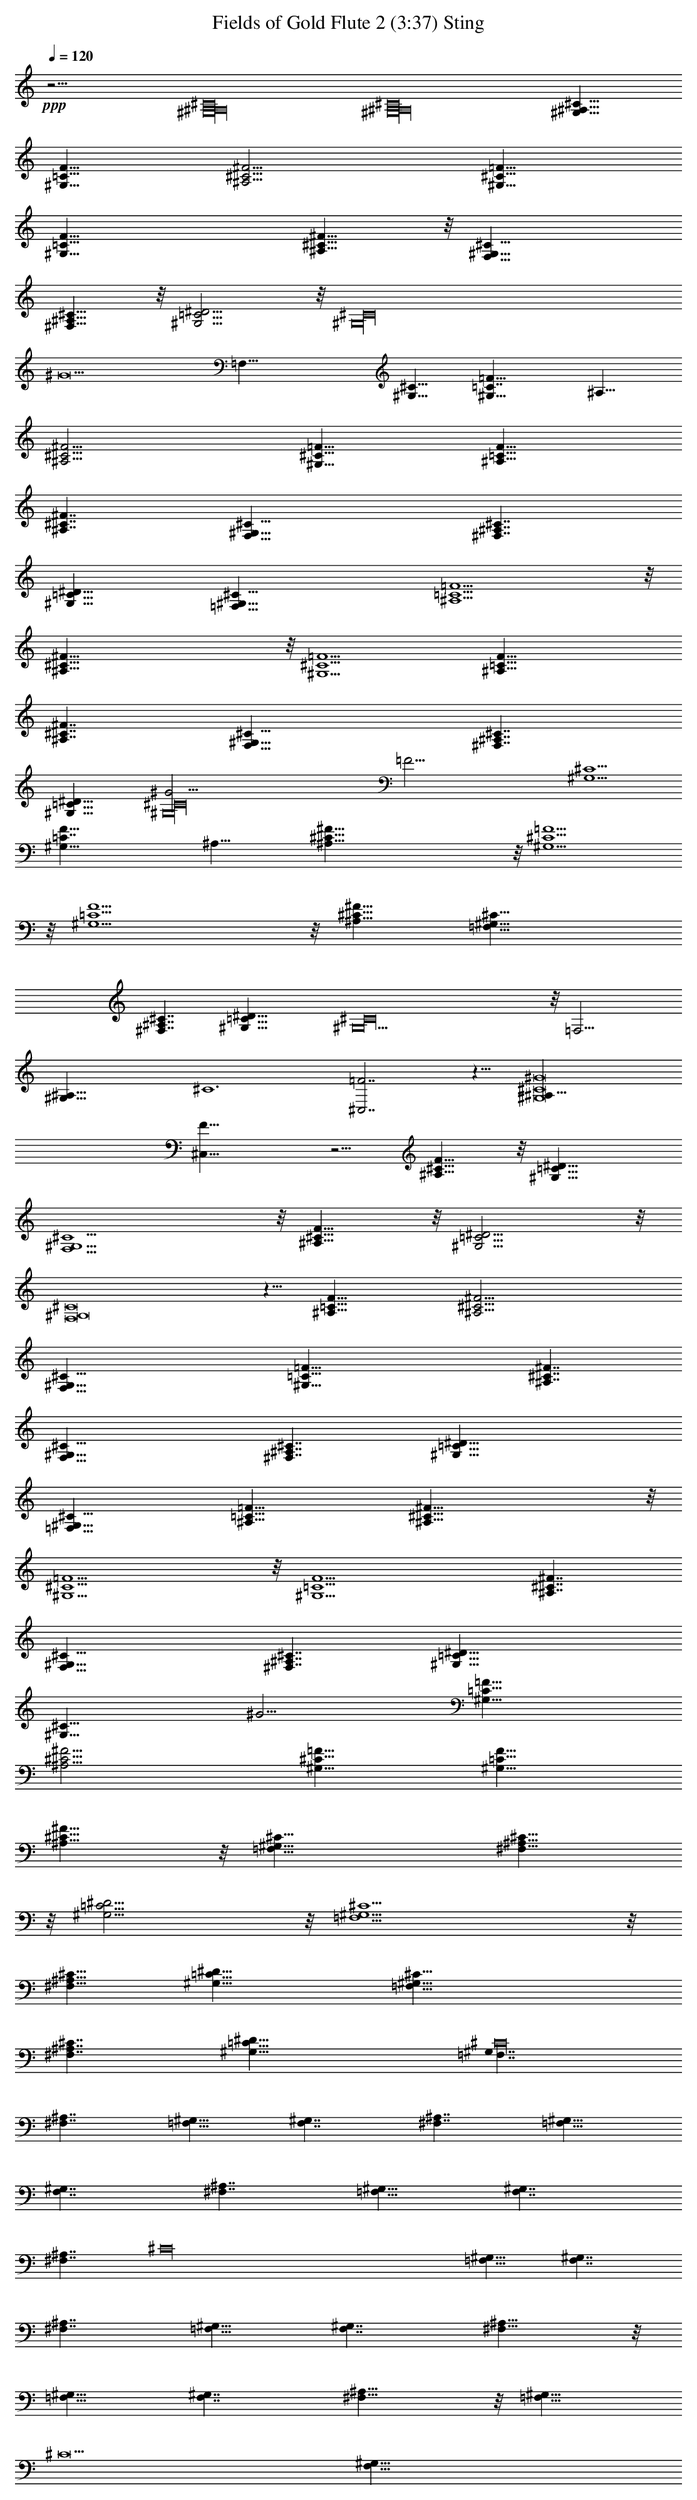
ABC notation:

X:1
T: Fields of Gold Flute 2 (3:37) Sting
L: 1/4
Q: 120
K: C
+ppp+ z53/4 [^A,16^G,16^C16] [^G,16^C16^A,16] [^G,39/8^C39/8^A,39/8]
[^G,37/8=C37/8F37/8] [^A,37/4^C37/4^F37/4] [^G,37/8^C37/8=F37/8]
[^G,37/8=C37/8F37/8] [^A,13/8^C13/8^F13/8] z/8 [F,23/8^G,23/8^C23/8]
[^F,13/8^A,13/8^C13/8] z/8 [^G,11/4=C11/4^D11/4] z/8 [^G,16^C16z27/8]
[^G15z47/8] [=F,73/8z27/4] [^C19/8^G,19/8] [^G,37/8=C7/4=F37/8] ^A,23/8
[^A,37/4^C37/4^F37/4] [^G,37/8^C37/8=F37/8] [^A,37/8=C37/8F37/8]
[^A,7/4^C7/4^F7/4] [F,23/8^G,23/8^C23/8] [^F,7/4^A,7/4^C7/4]
[^G,23/8=C23/8^D23/8] [=F,37/8^G,37/8^C37/8] [^A,9/2=C9/2=F9/2] z/8
[^A,73/8^C73/8^F73/8] z/8 [^G,9/2^C9/2=F9/2] [^A,37/8=C37/8F37/8]
[^A,7/4^C7/4^F7/4] [F,23/8^G,23/8^C23/8] [^F,7/4^A,7/4^C7/4]
[^G,23/8=C23/8^D23/8] [^G,16^C16^G37/4] [=F37/4z27/4] [^C5/2^G,5/2]
[^G,37/8=C7/4F37/8] ^A,23/8 [^A,73/8^C73/8^F73/8] z/8 [^G,9/2^C9/2=F9/2]
z/8 [^G,9/2=C9/2F9/2] z/8 [^A,13/8^C13/8^F13/8] [=F,23/8^G,23/8^C23/8]
[^F,7/4^A,7/4^C7/4] [^G,23/8=C23/8^D23/8] [^G,23/2^C16] z/8 =F,9/4
[^A,37/8^G,65/8z17/8] [^C6z5/2] [^C,7/2=F7/2] z9/8 [^A,37/8^G,8^C8^G8]
[^C,27/8F27/8] z5/4 [^A,13/8^C13/8F13/8] z/8 [^G,23/8=C23/8^D23/8]
[F,9/2^G,9/2^C9/2] z/8 [^A,13/8^C13/8F13/8] z/8 [^G,11/4=C11/4^D11/4] z/8
[F,8^G,8^C8] z9/8 [^A,37/8=C37/8F37/8] [^A,37/4^C37/4^F37/4]
[F,37/8^G,37/8^C37/8] [^G,37/8=C37/8=F37/8] [^A,7/4^C7/4^F7/4]
[F,23/8^G,23/8^C23/8] [^F,7/4^A,7/4^C7/4] [^G,23/8=C23/8^D23/8]
[=F,37/8^G,37/8^C37/8] [^A,37/8=C37/8=F37/8] [^A,73/8^C73/8^F73/8] z/8
[^G,9/2^C9/2=F9/2] z/8 [^G,9/2=C9/2F9/2] [^A,7/4^C7/4^F7/4]
[F,23/8^G,23/8^C23/8] [^F,7/4^A,7/4^C7/4] [^G,23/8=C23/8^D23/8]
[^G,37/8^C37/8z7/2] [^G23/4z9/8] [^G,37/8=C37/8=F37/8]
[^A,37/4^C37/4^F37/4] [^G,37/8^C37/8=F37/8] [^G,37/8=C37/8F37/8]
[^A,13/8^C13/8^F13/8] z/8 [=F,23/8^G,23/8^C23/8] [^F,13/8^A,13/8^C13/8]
z/8 [^G,11/4=C11/4^D11/4] z/8 [=F,9/2^G,9/2^C9/2] z/8
[^F,13/8^A,13/8^C13/8] [^G,23/8=C23/8^D23/8] [=F,37/8^G,37/8^C37/8]
[^F,7/4^A,7/4^C7/4] [^G,23/8=C23/8^D23/8] [^G,7/4=F,7/4^C16]
[^A,7/4^F,7/4] [^G,9/8=F,9/8] [^G,7/4F,7/4] [^A,7/4^F,7/4] [^G,9/8=F,9/8]
[^G,7/4F,7/4] [^A,7/4^F,7/4] [^G,9/8=F,9/8] [^G,7/4F,7/4]
[^A,7/4^F,7/4z3/8] [^C16z11/8] [^G,9/8=F,9/8] [^G,7/4F,7/4]
[^A,7/4^F,7/4] [^G,9/8=F,9/8] [^G,7/4F,7/4] [^A,13/8^F,13/8] z/8
[^G,9/8=F,9/8] [^G,7/4F,7/4] [^A,13/8^F,13/8] z/8 [^G,9/8=F,9/8z3/4]
[^C19/2z3/8] [^G,73/8F,73/8]
